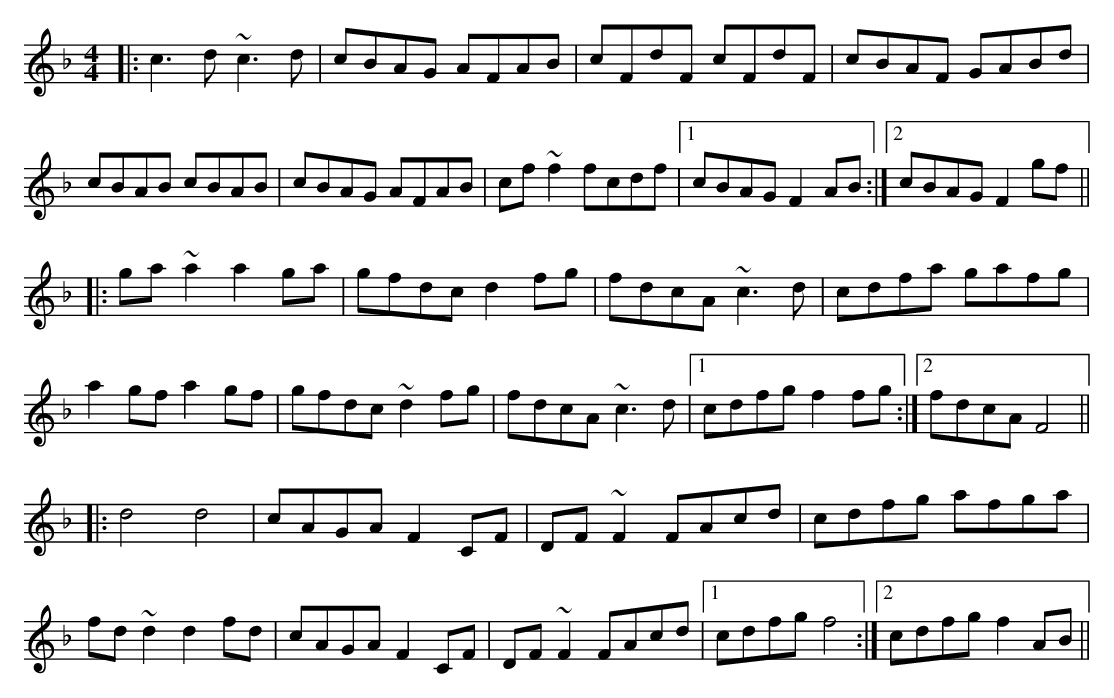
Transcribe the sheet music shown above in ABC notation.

X:1
M:4/4
K:F
|:c3d ~c3d|cBAG AFAB|cFdF cFdF|cBAF GABd|
cBAB cBAB|cBAG AFAB|cf~f2 fcdf|1 cBAG F2AB:|2 cBAG F2gf||
|:ga~a2 a2ga|gfdc d2fg|fdcA ~c3d|cdfa gafg|
a2gf a2gf|gfdc ~d2fg|fdcA ~c3d|1 cdfg f2fg:|2 fdcA F4||
|:d4 d4|cAGA F2CF|DF~F2 FAcd|cdfg afga|
fd~d2 d2fd|cAGA F2CF|DF~F2 FAcd|1 cdfg f4:|2 cdfg f2AB||
